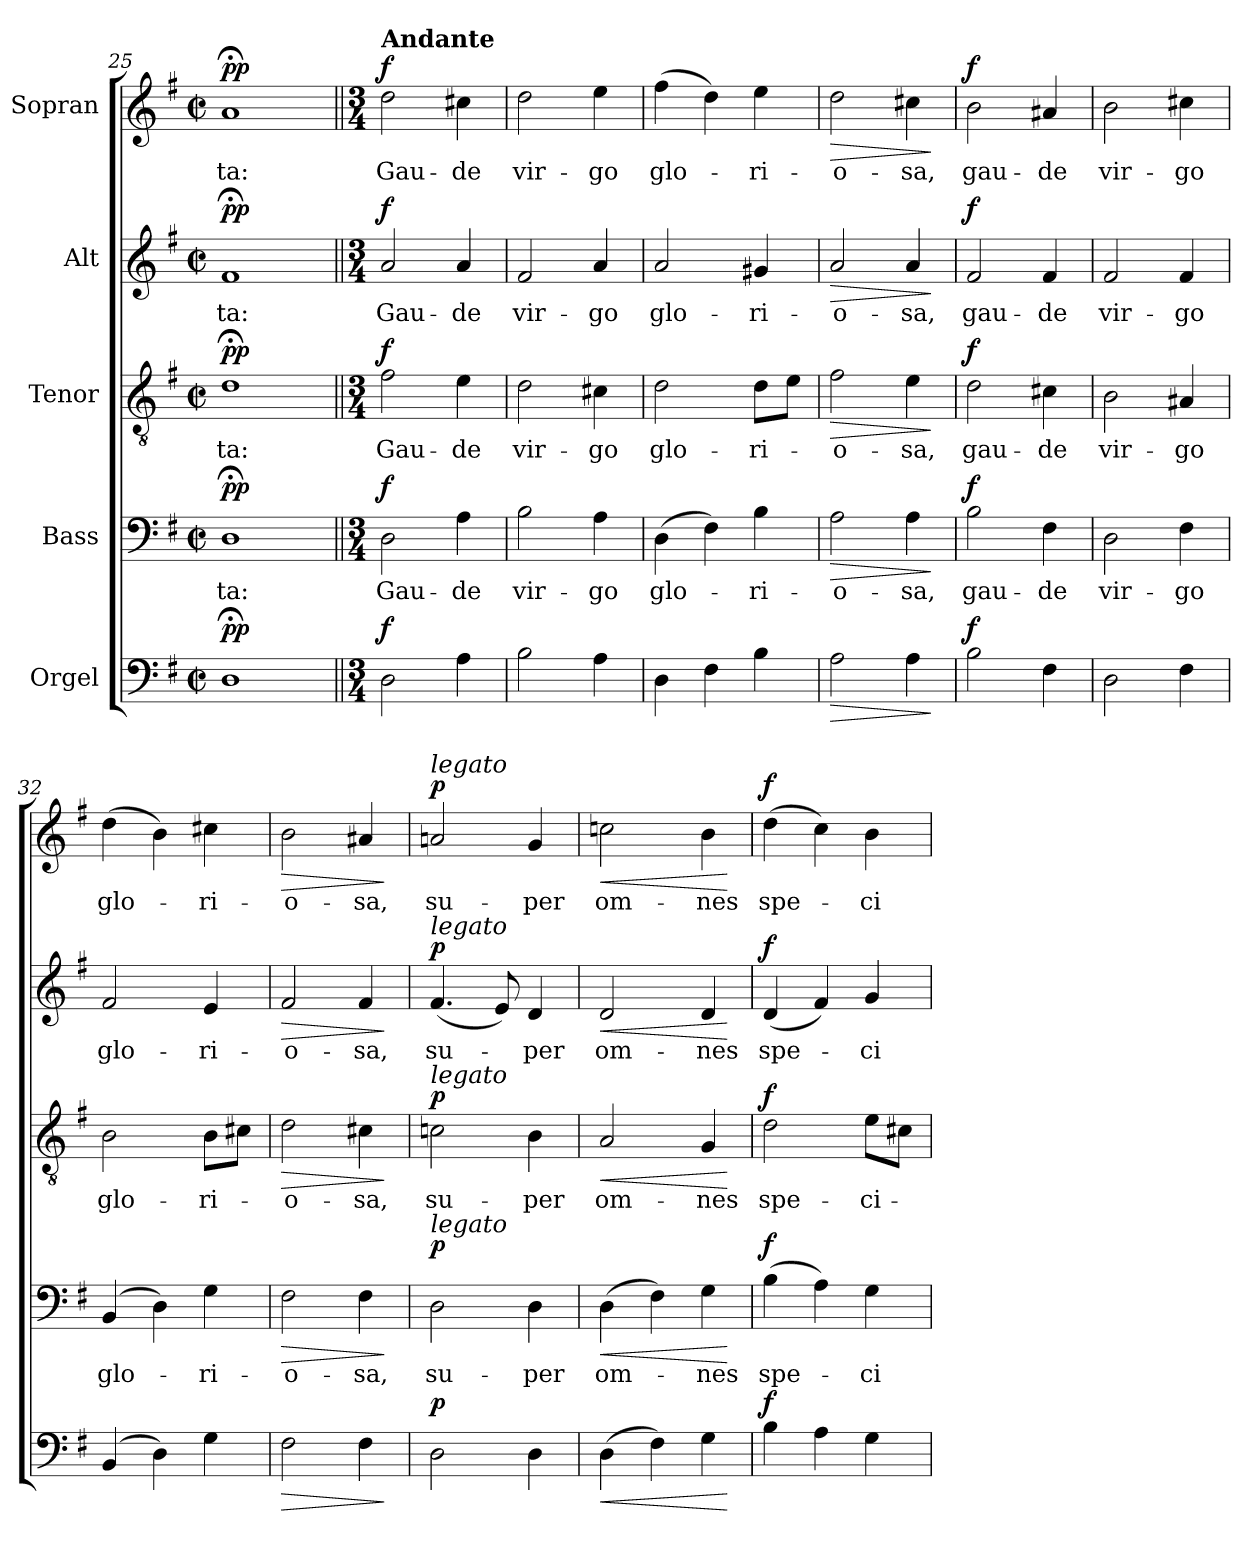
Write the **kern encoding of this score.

**kern	**dynam	**kern	**text	**dynam	**kern	**text	**dynam	**kern	**text	**dynam	**kern	**text	**dynam
*part5	*part5	*part4	*part4	*part4	*part3	*part3	*part3	*part2	*part2	*part2	*part1	*part1	*part1
*staff5	*staff5	*staff4	*staff4	*staff4	*staff3	*staff3	*staff3	*staff2	*staff2	*staff2	*staff1	*staff1	*staff1
*I"Orgel	*	*I"Bass	*	*	*I"Tenor	*	*	*I"Alt	*	*	*I"Sopran	*	*
*clefF4	*	*clefF4	*	*	*clefGv2	*	*	*clefG2	*	*	*clefG2	*	*
*k[f#]	*	*k[f#]	*	*	*k[f#]	*	*	*k[f#]	*	*	*k[f#]	*	*
*M2/2	*	*M2/2	*	*	*M2/2	*	*	*M2/2	*	*	*M2/2	*	*
*met(c|)	*	*met(c|)	*	*	*met(c|)	*	*	*met(c|)	*	*	*met(c|)	*	*
=25	=25	=25	=25	=25	=25	=25	=25	=25	=25	=25	=25	=25	=25
!	!LO:DY:a	!	!LO:LY:b	!LO:DY:a	!	!LO:LY:b	!LO:DY:a	!	!LO:LY:b	!LO:DY:a	!	!LO:LY:b	!LO:DY:a
1D;<	pp	1D;<	-ta:	pp	1d;<	-ta:	pp	1f#;<	-ta:	pp	1a;<	-ta:	pp
=26||	=26||	=26||	=26||	=26||	=26||	=26||	=26||	=26||	=26||	=26||	=26||	=26||	=26||
*M3/4	*	*M3/4	*	*	*M3/4	*	*	*M3/4	*	*	*M3/4	*	*
!	!	!	!	!	!	!	!	!	!	!	!LO:TX:a:B:t=Andante	!	!
!	!LO:DY:a	!	!LO:LY:b	!LO:DY:a	!	!LO:LY:b	!LO:DY:a	!	!LO:LY:b	!LO:DY:a	!	!LO:LY:b	!LO:DY:a
2D\	f	2D\	Gau-	f	2f#\	Gau-	f	2a/	Gau-	f	2dd\	Gau-	f
!	!	!	!LO:LY:b	!	!	!LO:LY:b	!	!	!LO:LY:b	!	!	!LO:LY:b	!
4A\	.	4A\	-de	.	4e\	-de	.	4a/	-de	.	4cc#X\	-de	.
=27	=27	=27	=27	=27	=27	=27	=27	=27	=27	=27	=27	=27	=27
!	!	!	!LO:LY:b	!	!	!LO:LY:b	!	!	!LO:LY:b	!	!	!LO:LY:b	!
2B\	.	2B\	vir-	.	2d\	vir-	.	2f#/	vir-	.	2dd\	vir-	.
!	!	!	!LO:LY:b	!	!	!LO:LY:b	!	!	!LO:LY:b	!	!	!LO:LY:b	!
4A\	.	4A\	-go	.	4c#X\	-go	.	4a/	-go	.	4ee\	-go	.
=28	=28	=28	=28	=28	=28	=28	=28	=28	=28	=28	=28	=28	=28
!	!	!	!LO:LY:b	!	!	!LO:LY:b	!	!	!LO:LY:b	!	!	!LO:LY:b	!
4D\	.	(4D\	glo-	.	2d\	glo-	.	2a/	glo-	.	(4ff#\	glo-	.
4F#\	.	4F#\)	.	.	.	.	.	.	.	.	4dd\)	.	.
!	!	!	!LO:LY:b	!	!	!LO:LY:b	!	!	!LO:LY:b	!	!	!LO:LY:b	!
4B\	.	4B\	-ri-	.	8d\L	-ri-	.	4g#X/	-ri-	.	4ee\	-ri-	.
.	.	.	.	.	8e\J	.	.	.	.	.	.	.	.
=29	=29	=29	=29	=29	=29	=29	=29	=29	=29	=29	=29	=29	=29
!	!LO:HP:b	!	!LO:LY:b	!LO:HP:b	!	!LO:LY:b	!LO:HP:b	!	!LO:LY:b	!LO:HP:b	!	!LO:LY:b	!LO:HP:b
2A\	>	2A\	-o-	>	2f#\	-o-	>	2a/	-o-	>	2dd\	-o-	>
!	!	!	!LO:LY:b	!	!	!LO:LY:b	!	!	!LO:LY:b	!	!	!LO:LY:b	!
4A\	.	4A\	-sa,	.	4e\	-sa,	.	4a/	-sa,	.	4cc#X\	-sa,	.
.	]	.	.	]	.	.	]	.	.	]	.	.	]
!!LO:PB:g=z
=30	=30	=30	=30	=30	=30	=30	=30	=30	=30	=30	=30	=30	=30
!	!LO:DY:a	!	!LO:LY:b	!LO:DY:a	!	!LO:LY:b	!LO:DY:a	!	!LO:LY:b	!LO:DY:a	!	!LO:LY:b	!LO:DY:a
2B\	f	2B\	gau-	f	2d\	gau-	f	2f#/	gau-	f	2b\	gau-	f
!	!	!	!LO:LY:b	!	!	!LO:LY:b	!	!	!LO:LY:b	!	!	!LO:LY:b	!
4F#\	.	4F#\	-de	.	4c#X\	-de	.	4f#/	-de	.	4a#X/	-de	.
=31	=31	=31	=31	=31	=31	=31	=31	=31	=31	=31	=31	=31	=31
!	!	!	!LO:LY:b	!	!	!LO:LY:b	!	!	!LO:LY:b	!	!	!LO:LY:b	!
2D\	.	2D\	vir-	.	2B\	vir-	.	2f#/	vir-	.	2b\	vir-	.
!	!	!	!LO:LY:b	!	!	!LO:LY:b	!	!	!LO:LY:b	!	!	!LO:LY:b	!
4F#\	.	4F#\	-go	.	4A#X/	-go	.	4f#/	-go	.	4cc#X\	-go	.
=32	=32	=32	=32	=32	=32	=32	=32	=32	=32	=32	=32	=32	=32
!	!	!	!LO:LY:b	!	!	!LO:LY:b	!	!	!LO:LY:b	!	!	!LO:LY:b	!
(4BB/	.	(4BB/	glo-	.	2B\	glo-	.	2f#/	glo-	.	(4dd\	glo-	.
4D\)	.	4D\)	.	.	.	.	.	.	.	.	4b\)	.	.
!	!	!	!LO:LY:b	!	!	!LO:LY:b	!	!	!LO:LY:b	!	!	!LO:LY:b	!
4G\	.	4G\	-ri-	.	8B\L	-ri-	.	4e/	-ri-	.	4cc#X\	-ri-	.
.	.	.	.	.	8c#X\J	.	.	.	.	.	.	.	.
=33	=33	=33	=33	=33	=33	=33	=33	=33	=33	=33	=33	=33	=33
!	!LO:HP:b	!	!LO:LY:b	!LO:HP:b	!	!LO:LY:b	!LO:HP:b	!	!LO:LY:b	!LO:HP:b	!	!LO:LY:b	!LO:HP:b
2F#\	>	2F#\	-o-	>	2d\	-o-	>	2f#/	-o-	>	2b\	-o-	>
!	!	!	!LO:LY:b	!	!	!LO:LY:b	!	!	!LO:LY:b	!	!	!LO:LY:b	!
4F#\	.	4F#\	-sa,	.	4c#X\	-sa,	.	4f#/	-sa,	.	4a#X/	-sa,	.
.	]	.	.	]	.	.	]	.	.	]	.	.	]
=34	=34	=34	=34	=34	=34	=34	=34	=34	=34	=34	=34	=34	=34
!	!	!	!	!	!	!	!	!	!	!	!LO:TX:a:i:t=legato	!	!
!	!	!	!	!	!	!	!	!LO:TX:a:i:t=legato	!	!	!	!	!
!	!	!	!	!	!LO:TX:a:i:t=legato	!	!	!	!	!	!	!	!
!	!	!LO:TX:a:i:t=legato	!	!	!	!	!	!	!	!	!	!	!
!	!LO:DY:a	!	!LO:LY:b	!LO:DY:a	!	!LO:LY:b	!LO:DY:a	!	!LO:LY:b	!LO:DY:a	!	!LO:LY:b	!LO:DY:a
2D\	p	2D\	su-	p	2cn\	su-	p	(4.f#/	su-	p	2an/	su-	p
.	.	.	.	.	.	.	.	8e/)	.	.	.	.	.
!	!	!	!LO:LY:b	!	!	!LO:LY:b	!	!	!LO:LY:b	!	!	!LO:LY:b	!
4D\	.	4D\	-per	.	4B\	-per	.	4d/	-per	.	4g/	-per	.
=35	=35	=35	=35	=35	=35	=35	=35	=35	=35	=35	=35	=35	=35
!	!LO:HP:b	!	!LO:LY:b	!LO:HP:b	!	!LO:LY:b	!LO:HP:b	!	!LO:LY:b	!LO:HP:b	!	!LO:LY:b	!LO:HP:b
(4D\	<	(4D\	om-	<	2A/	om-	<	2d/	om-	<	2ccn\	om-	<
4F#\)	.	4F#\)	.	.	.	.	.	.	.	.	.	.	.
!	!	!	!LO:LY:b	!	!	!LO:LY:b	!	!	!LO:LY:b	!	!	!LO:LY:b	!
4G\	.	4G\	-nes	.	4G/	-nes	.	4d/	-nes	.	4b\	-nes	.
.	[	.	.	[	.	.	[	.	.	[	.	.	[
!!LO:LB:g=z
=36	=36	=36	=36	=36	=36	=36	=36	=36	=36	=36	=36	=36	=36
!	!LO:DY:a	!	!LO:LY:b	!LO:DY:a	!	!LO:LY:b	!LO:DY:a	!	!LO:LY:b	!LO:DY:a	!	!LO:LY:b	!LO:DY:a
4B\	f	(4B\	spe-	f	2d\	spe-	f	(4d/	spe-	f	(4dd\	spe-	f
4A\	.	4A\)	.	.	.	.	.	4f#/)	.	.	4cc\)	.	.
!	!	!	!LO:LY:b	!	!	!LO:LY:b	!	!	!LO:LY:b	!	!	!LO:LY:b	!
4G\	.	4G\	-ci-	.	8e\L	-ci-	.	4g/	-ci-	.	4b\	-ci-	.
.	.	.	.	.	8c#X\J	.	.	.	.	.	.	.	.
=	=	=	=	=	=	=	=	=	=	=	=	=	=
*-	*-	*-	*-	*-	*-	*-	*-	*-	*-	*-	*-	*-	*-
